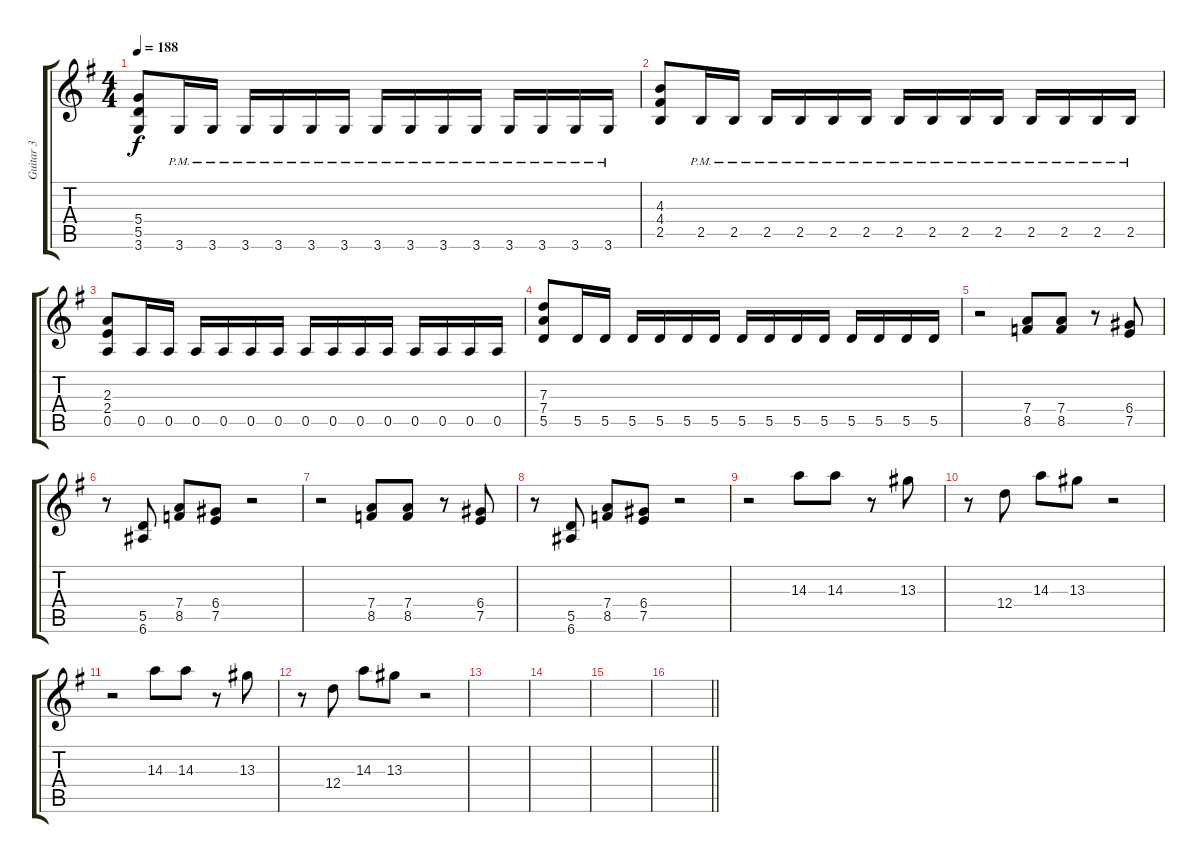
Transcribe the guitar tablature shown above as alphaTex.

\track ("Guitar 3" "Guitar 3") {instrument distortionguitar}
\staff {score tabs}
\tuning (E4 B3 G3 D3 A2 E2) {hide}
\ts (4 4)
\tempo 188
\clef g2
\ks eminor
(5.4 5.5 3.6).8{dy f} 3.6{pm}.16 3.6{pm}.16 3.6{pm}.16 3.6{pm}.16 3.6{pm}.16 3.6{pm}.16 3.6{pm}.16 3.6{pm}.16 3.6{pm}.16 3.6{pm}.16 3.6{pm}.16 3.6{pm}.16 3.6{pm}.16 3.6{pm}.16 |
(4.3 4.4 2.5).8 2.5{pm}.16 2.5{pm}.16 2.5{pm}.16 2.5{pm}.16 2.5{pm}.16 2.5{pm}.16 2.5{pm}.16 2.5{pm}.16 2.5{pm}.16 2.5{pm}.16 2.5{pm}.16 2.5{pm}.16 2.5{pm}.16 2.5{pm}.16 |
(2.3 2.4 0.5).8 0.5.16 0.5.16 0.5.16 0.5.16 0.5.16 0.5.16 0.5.16 0.5.16 0.5.16 0.5.16 0.5.16 0.5.16 0.5.16 0.5.16 |
(7.3 7.4 5.5).8 5.5.16 5.5.16 5.5.16 5.5.16 5.5.16 5.5.16 5.5.16 5.5.16 5.5.16 5.5.16 5.5.16 5.5.16 5.5.16 5.5.16 |
r.2 (7.4 8.5).8 (7.4 8.5).8 r.8 (6.4 7.5).8 |
r.8 (5.5 6.6).8 (7.4 8.5).8 (6.4 7.5).8 r.2 |
r.2 (7.4 8.5).8 (7.4 8.5).8 r.8 (6.4 7.5).8 |
r.8 (5.5 6.6).8 (7.4 8.5).8 (6.4 7.5).8 r.2 |
r.2 14.3.8 14.3.8 r.8 13.3.8 |
r.8 12.4.8 14.3.8 13.3.8 r.2 |
r.2 14.3.8 14.3.8 r.8 13.3.8 |
r.8 12.4.8 14.3.8 13.3.8 r.2 |
|
|
|
\barLineRight lightlight
